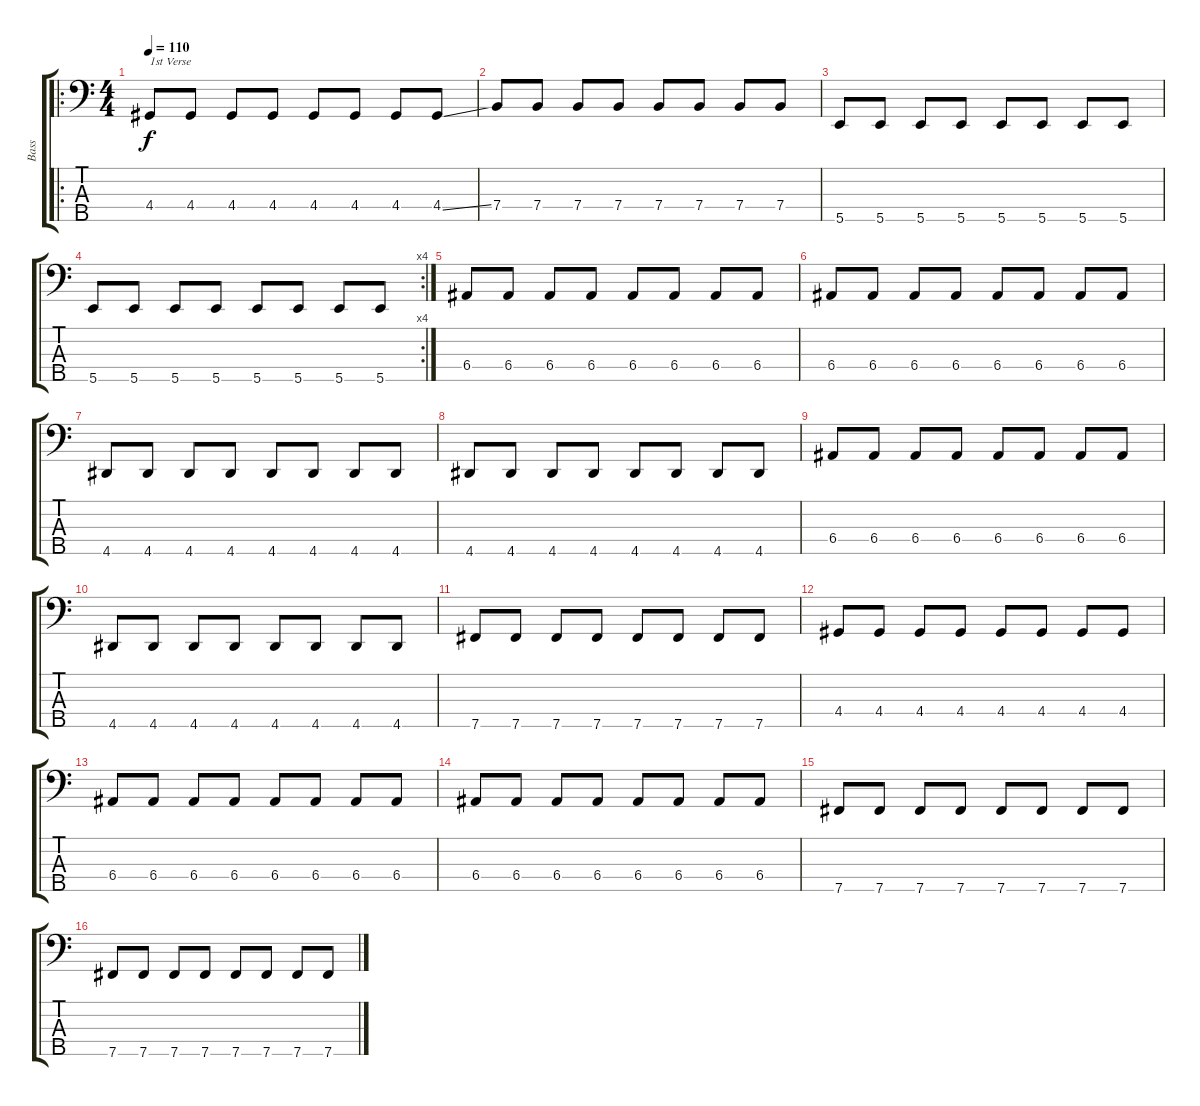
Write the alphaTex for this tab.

\track ("Bass" "Bass") {instrument electricbassfinger}
\staff {score tabs}
\tuning (G2 D2 A1 E1 B0) {hide}
\ro
\ts (4 4)
\tempo 110
\clef f4
\ks c
4.4.8{txt "1st Verse" dy f} 4.4.8 4.4.8 4.4.8 4.4.8 4.4.8 4.4.8 4.4{ss}.8 |
7.4.8 7.4.8 7.4.8 7.4.8 7.4.8 7.4.8 7.4.8 7.4.8 |
5.5.8 5.5.8 5.5.8 5.5.8 5.5.8 5.5.8 5.5.8 5.5.8 |
\rc 4
5.5.8 5.5.8 5.5.8 5.5.8 5.5.8 5.5.8 5.5.8 5.5.8 |
6.4.8 6.4.8 6.4.8 6.4.8 6.4.8 6.4.8 6.4.8 6.4.8 |
6.4.8 6.4.8 6.4.8 6.4.8 6.4.8 6.4.8 6.4.8 6.4.8 |
4.5.8 4.5.8 4.5.8 4.5.8 4.5.8 4.5.8 4.5.8 4.5.8 |
4.5.8 4.5.8 4.5.8 4.5.8 4.5.8 4.5.8 4.5.8 4.5.8 |
6.4.8 6.4.8 6.4.8 6.4.8 6.4.8 6.4.8 6.4.8 6.4.8 |
4.5.8 4.5.8 4.5.8 4.5.8 4.5.8 4.5.8 4.5.8 4.5.8 |
7.5.8 7.5.8 7.5.8 7.5.8 7.5.8 7.5.8 7.5.8 7.5.8 |
4.4.8 4.4.8 4.4.8 4.4.8 4.4.8 4.4.8 4.4.8 4.4.8 |
6.4.8 6.4.8 6.4.8 6.4.8 6.4.8 6.4.8 6.4.8 6.4.8 |
6.4.8 6.4.8 6.4.8 6.4.8 6.4.8 6.4.8 6.4.8 6.4.8 |
7.5.8 7.5.8 7.5.8 7.5.8 7.5.8 7.5.8 7.5.8 7.5.8 |
7.5.8 7.5.8 7.5.8 7.5.8 7.5.8 7.5.8 7.5.8 7.5.8
